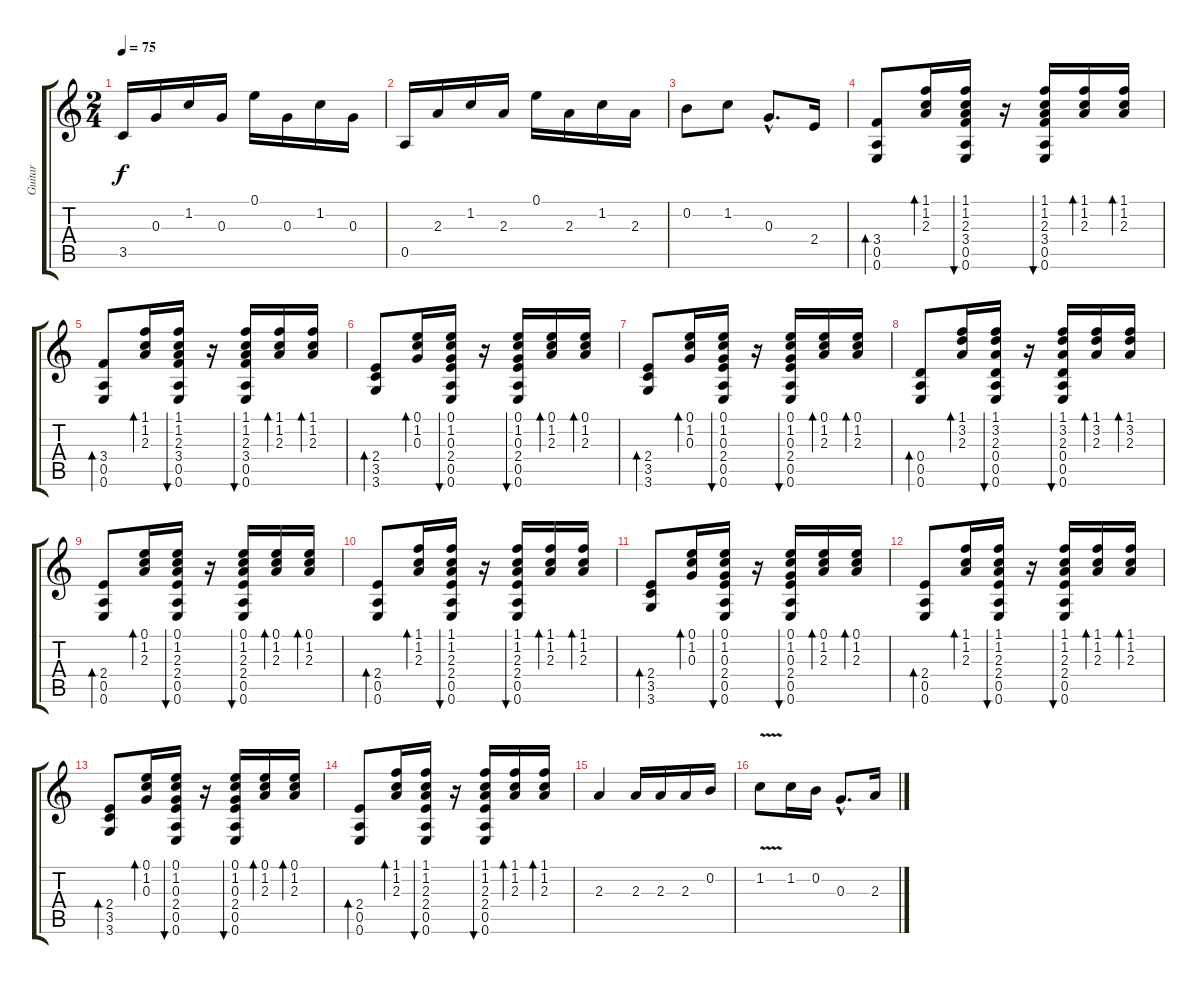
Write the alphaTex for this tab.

\track ("Guitar" "Guitar") {instrument acousticguitarnylon}
\staff {score tabs}
\tuning (E4 B3 G3 D3 A2 E2) {hide}
\ts (2 4)
\tempo 75
\clef g2
\ks c
3.5.16{dy f} 0.3.16 1.2.16 0.3.16 0.1.16 0.3.16 1.2.16 0.3.16 |
0.5.16 2.3.16 1.2.16 2.3.16 0.1.16 2.3.16 1.2.16 2.3.16 |
0.2.8 1.2.8 0.3{hac}.8{d} 2.4.16 |
(3.4 0.5 0.6).8{bd 60} (1.1 1.2 2.3).16{bd 60} (1.1 1.2 2.3 3.4 0.5 0.6).16{bu 60} r.16 (1.1 1.2 2.3 3.4 0.5 0.6).16{bu 60} (1.1 1.2 2.3).16{bd 60} (1.1 1.2 2.3).16{bd 60} |
(3.4 0.5 0.6).8{bd 60} (1.1 1.2 2.3).16{bd 60} (1.1 1.2 2.3 3.4 0.5 0.6).16{bu 60} r.16 (1.1 1.2 2.3 3.4 0.5 0.6).16{bu 60} (1.1 1.2 2.3).16{bd 60} (1.1 1.2 2.3).16{bd 60} |
(2.4 3.5 3.6).8{bd 60} (0.1 1.2 0.3).16{bd 60} (0.1 1.2 0.3 2.4 0.5 0.6).16{bu 60} r.16 (0.1 1.2 0.3 2.4 0.5 0.6).16{bu 60} (0.1 1.2 2.3).16{bd 60} (0.1 1.2 2.3).16{bd 60} |
(2.4 3.5 3.6).8{bd 60} (0.1 1.2 0.3).16{bd 60} (0.1 1.2 0.3 2.4 0.5 0.6).16{bu 60} r.16 (0.1 1.2 0.3 2.4 0.5 0.6).16{bu 60} (0.1 1.2 2.3).16{bd 60} (0.1 1.2 2.3).16{bd 60} |
(0.4 0.5 0.6).8{bd 60} (1.1 3.2 2.3).16{bd 60} (1.1 3.2 2.3 0.4 0.5 0.6).16{bu 60} r.16 (1.1 3.2 2.3 0.4 0.5 0.6).16{bu 60} (1.1 3.2 2.3).16{bd 60} (1.1 3.2 2.3).16{bd 60} |
(2.4 0.5 0.6).8{bd 60} (0.1 1.2 2.3).16{bd 60} (0.1 1.2 2.3 2.4 0.5 0.6).16{bu 60} r.16 (0.1 1.2 2.3 2.4 0.5 0.6).16{bu 60} (0.1 1.2 2.3).16{bd 60} (0.1 1.2 2.3).16{bd 60} |
(2.4 0.5 0.6).8{bd 60} (1.1 1.2 2.3).16{bd 60} (1.1 1.2 2.3 2.4 0.5 0.6).16{bu 60} r.16 (1.1 1.2 2.3 2.4 0.5 0.6).16{bu 60} (1.1 1.2 2.3).16{bd 60} (1.1 1.2 2.3).16{bd 60} |
(2.4 3.5 3.6).8{bd 60} (0.1 1.2 0.3).16{bd 60} (0.1 1.2 0.3 2.4 0.5 0.6).16{bu 60} r.16 (0.1 1.2 0.3 2.4 0.5 0.6).16{bu 60} (0.1 1.2 2.3).16{bd 60} (0.1 1.2 2.3).16{bd 60} |
(2.4 0.5 0.6).8{bd 60} (1.1 1.2 2.3).16{bd 60} (1.1 1.2 2.3 2.4 0.5 0.6).16{bu 60} r.16 (1.1 1.2 2.3 2.4 0.5 0.6).16{bu 60} (1.1 1.2 2.3).16{bd 60} (1.1 1.2 2.3).16{bd 60} |
(2.4 3.5 3.6).8{bd 60} (0.1 1.2 0.3).16{bd 60} (0.1 1.2 0.3 2.4 0.5 0.6).16{bu 60} r.16 (0.1 1.2 0.3 2.4 0.5 0.6).16{bu 60} (0.1 1.2 2.3).16{bd 60} (0.1 1.2 2.3).16{bd 60} |
(2.4 0.5 0.6).8{bd 60} (1.1 1.2 2.3).16{bd 60} (1.1 1.2 2.3 2.4 0.5 0.6).16{bu 60} r.16 (1.1 1.2 2.3 2.4 0.5 0.6).16{bu 60} (1.1 1.2 2.3).16{bd 60} (1.1 1.2 2.3).16{bd 60} |
2.3.4 2.3.16 2.3.16 2.3.16 0.2.16 |
1.2{v}.8 1.2.16 0.2.16 0.3{hac}.8{d} 2.3.16
